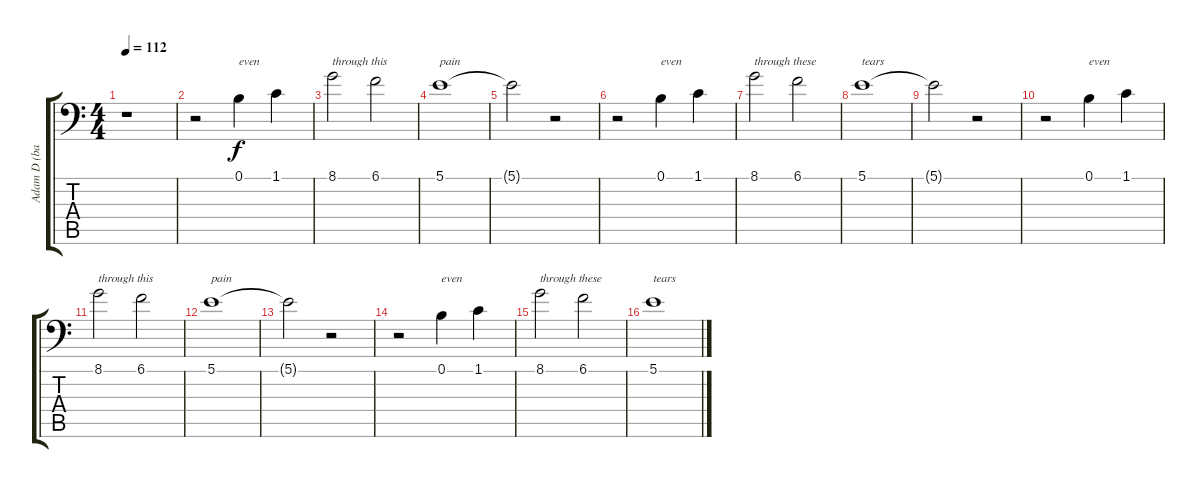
\track ("Adam D (backing vocals)" "Adam D (ba") {instrument lead2sawtooth}
\staff {score tabs}
\tuning (B3 Gb3 D3 A2 E2 A1) {hide}
\ts (4 4)
\tempo 112
\clef f4
\ks c
r.1{dy f} |
r.2 0.1.4{txt "even"} 1.1.4 |
8.1.2{txt "through this"} 6.1.2 |
5.1.1{txt "pain"} |
5.1{t}.2 r.2 |
r.2 0.1.4{txt "even"} 1.1.4 |
8.1.2{txt "through these"} 6.1.2 |
5.1.1{txt "tears"} |
5.1{t}.2 r.2 |
r.2 0.1.4{txt "even"} 1.1.4 |
8.1.2{txt "through this"} 6.1.2 |
5.1.1{txt "pain"} |
5.1{t}.2 r.2 |
r.2 0.1.4{txt "even"} 1.1.4 |
8.1.2{txt "through these"} 6.1.2 |
5.1.1{txt "tears"}
